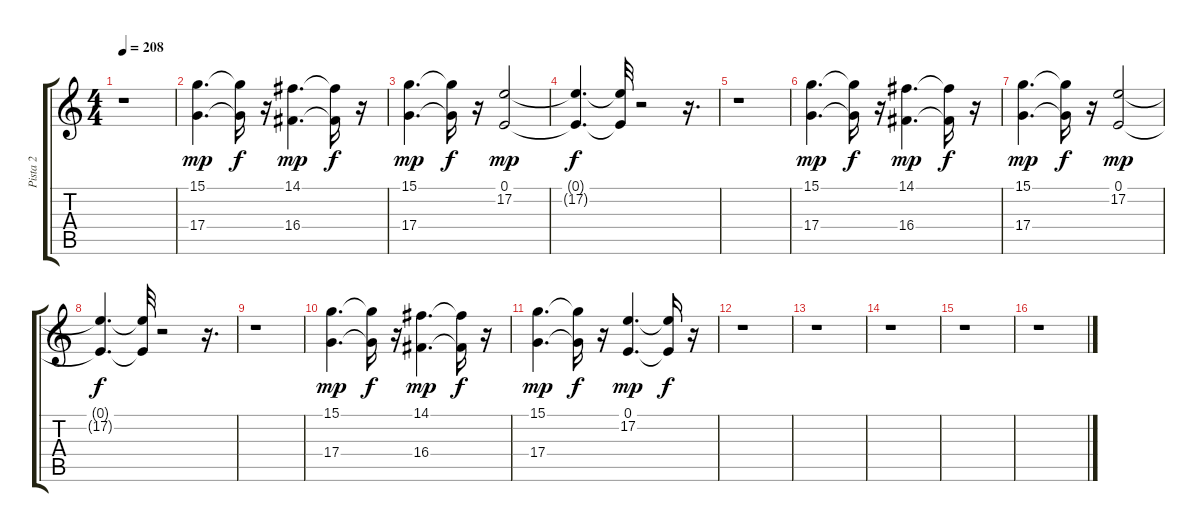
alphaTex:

\track ("Pista 2" "Pista 2") {instrument choiraahs}
\staff {score tabs}
\tuning (E4 B3 G3 D3 A2 E2) {hide}
\ts (4 4)
\tempo 208
\clef g2
\ks c
r.1{dy f} |
(15.1 17.4).4{d dy mp} (15.1{t} 17.4{t}).16{dy f} r.16 (14.1 16.4).4{d dy mp} (14.1{t} 16.4{t}).16{dy f} r.16 |
(15.1 17.4).4{d dy mp} (15.1{t} 17.4{t}).16{dy f} r.16 (0.1 17.2).2{dy mp} |
(0.1{t} 17.2{t}).4{d dy f} (0.1{t} 17.2{t}).32 r.2 r.16{d} |
r.1 |
(15.1 17.4).4{d dy mp} (15.1{t} 17.4{t}).16{dy f} r.16 (14.1 16.4).4{d dy mp} (14.1{t} 16.4{t}).16{dy f} r.16 |
(15.1 17.4).4{d dy mp} (15.1{t} 17.4{t}).16{dy f} r.16 (0.1 17.2).2{dy mp} |
(0.1{t} 17.2{t}).4{d dy f} (0.1{t} 17.2{t}).32 r.2 r.16{d} |
r.1 |
(15.1 17.4).4{d dy mp} (15.1{t} 17.4{t}).16{dy f} r.16 (14.1 16.4).4{d dy mp} (14.1{t} 16.4{t}).16{dy f} r.16 |
(15.1 17.4).4{d dy mp} (15.1{t} 17.4{t}).16{dy f} r.16 (0.1 17.2).4{d dy mp} (0.1{t} 17.2{t}).16{dy f} r.16 |
r.1 |
r.1 |
r.1 |
r.1 |
r.1
